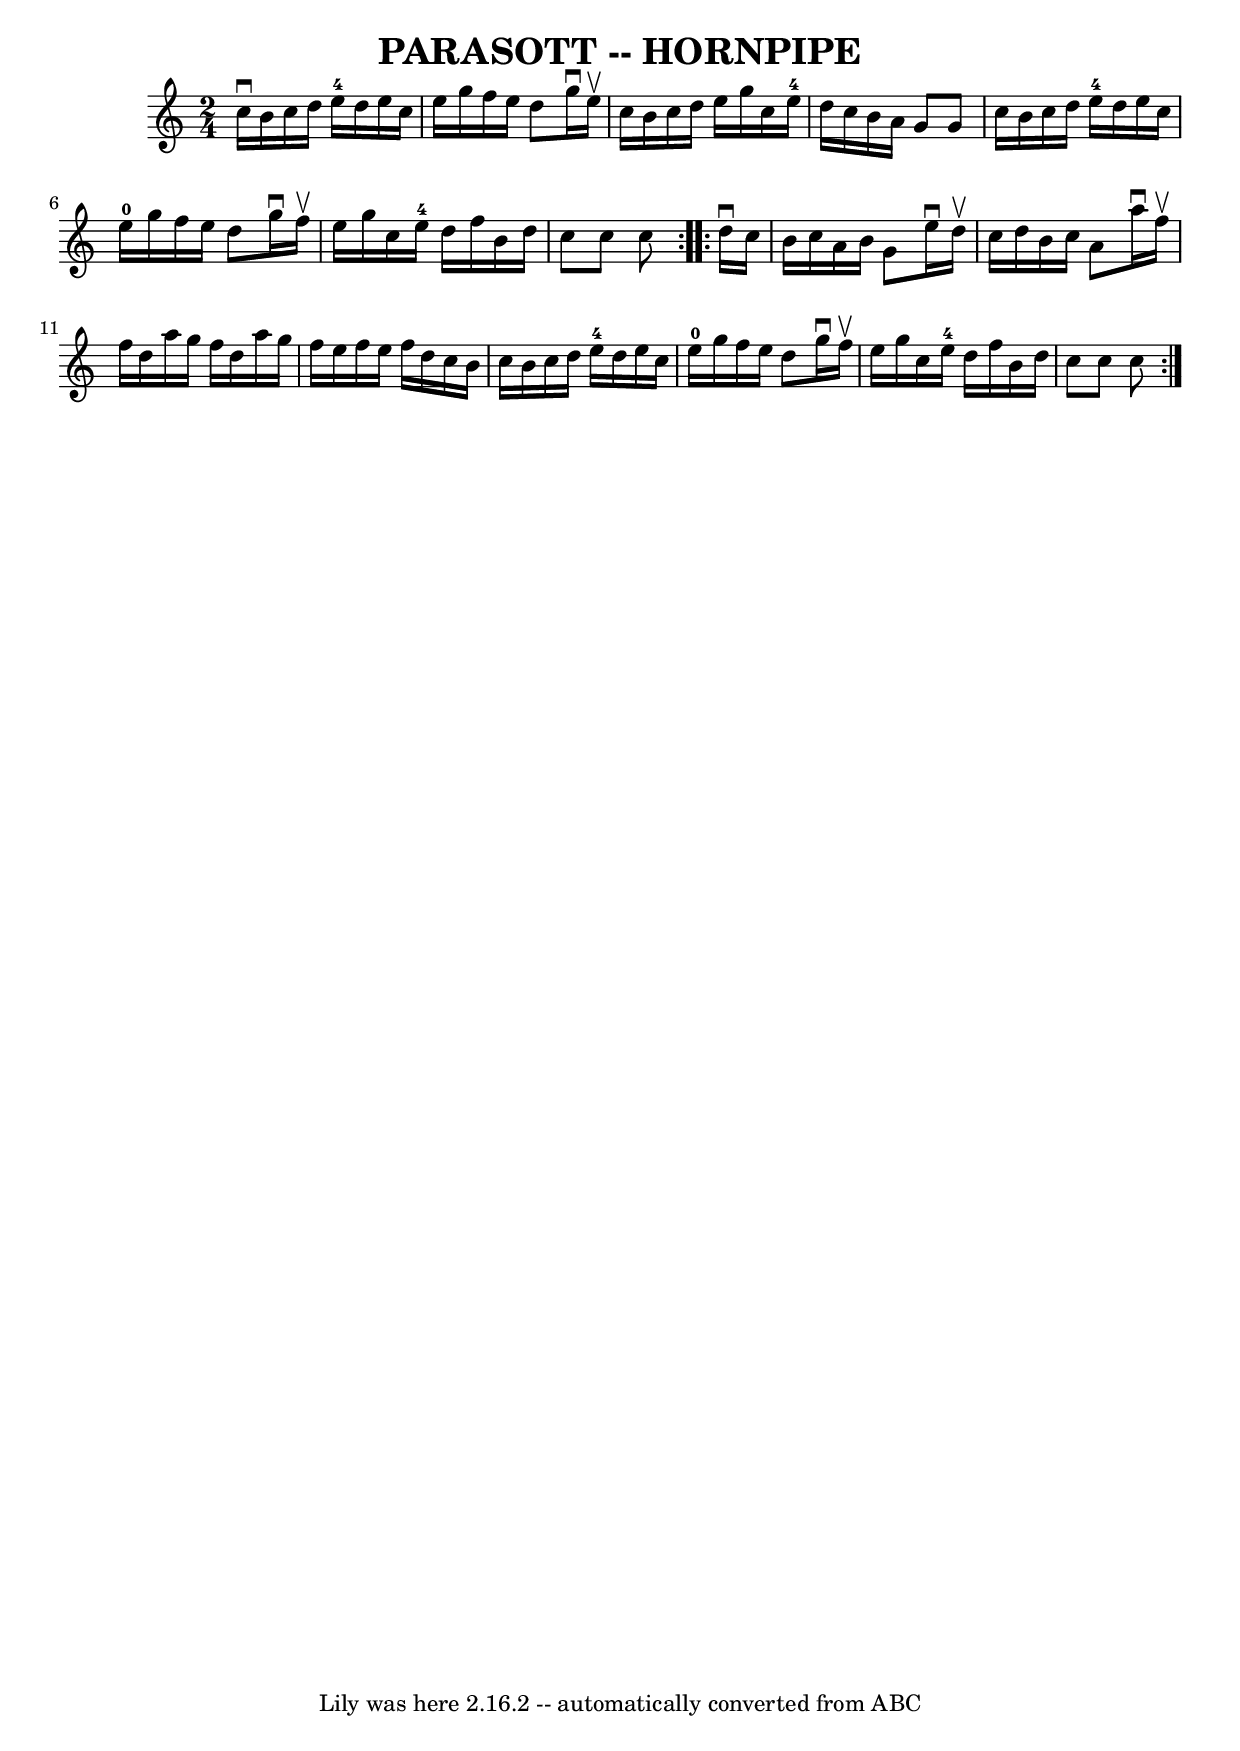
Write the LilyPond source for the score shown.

\version "2.16.2"
\include "Mammoth.ily"
\header {
  %% book = "Ryan's Mammoth Collection of Fiddle Tunes"
  crossRefNumber = "1"
  footnotes = ""
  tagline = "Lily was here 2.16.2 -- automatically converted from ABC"
  title = "PARASOTT -- HORNPIPE"

}
voicedefault =  {



  \repeat volta 2 {

    \time 2/4      \key c \major c''16^\downbow b'16 c''16 d''16 e''16-4 d''16 e''16 c''16      |
    e''16 g''16 f''16 e''16 d''8 g''16^\downbow e''16^\upbow    |
    c''16 b'16 c''16 d''16 e''16 g''16 c''16 e''16-4    |
    d''16 c''16 b'16 a'16 g'8 g'8         |
    c''16 b'16 c''16 d''16 e''16-4 d''16 e''16 c''16     |
    e''16-0 g''16 f''16 e''16 d''8 g''16^\downbow f''16^\upbow    |
    e''16 g''16 c''16 e''16-4 d''16 f''16 b'16 d''16     |
    
    c''8 c''8 c''8    
 }     
  \repeat volta 2 {
d''16^\downbow c''16          |
		    b'16 c''16 a'16 b'16 g'8 e''16^\downbow d''16^\upbow   |
		    c''16 d''16 b'16 c''16 a'8 a''16^\downbow f''16^\upbow    |
		    f''16 d''16 a''16 g''16 f''16 d''16 a''16 g''16     |
		    f''16 e''16 f''16 e''16 f''16 d''16 c''16 b'16         |
		    c''16 b'16 c''16 d''16 e''16-4 d''16 e''16 c''16     |
		    e''16-0 g''16 f''16 e''16 d''8 g''16^\downbow f''16^\upbow    |
		    e''16 g''16 c''16 e''16-4 d''16 f''16 b'16 d''16     |
		    
		    c''8 c''8 c''8    
		 }   

}

\score{
  <<

    \context Staff="default"
    {
      \voicedefault 
      
 }

  >>
  \layout {
    
 }
  \midi {
 }

}
